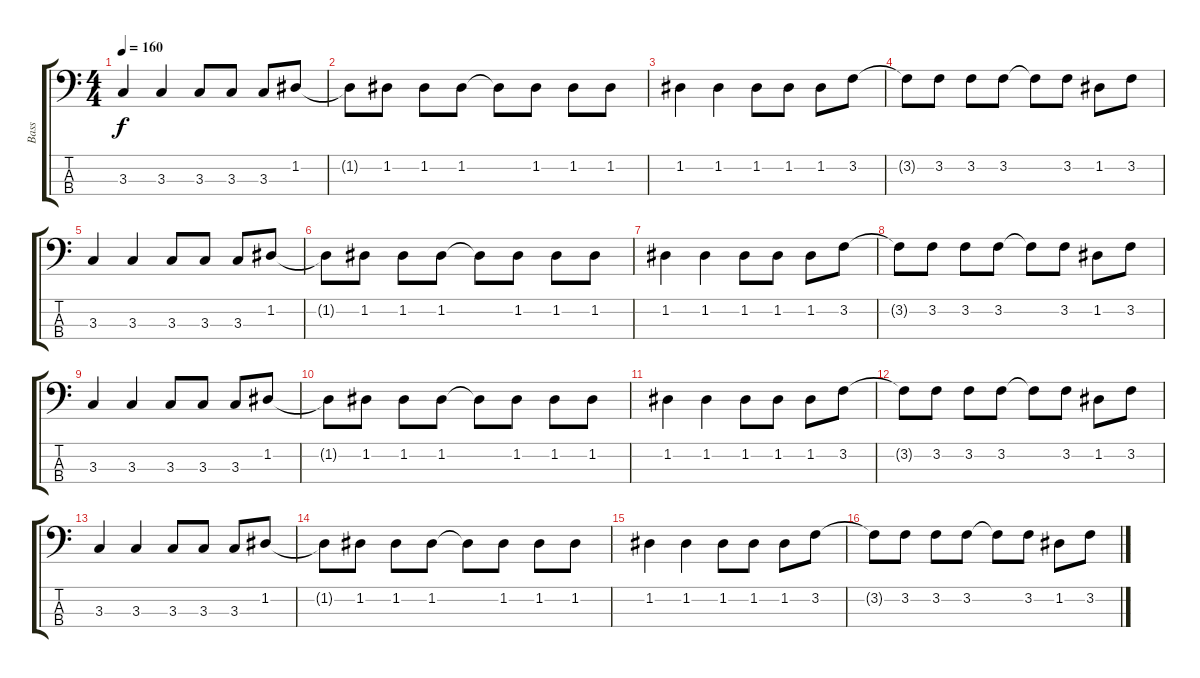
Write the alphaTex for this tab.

\track ("Bass" "Bass") {instrument electricbassfinger}
\staff {score tabs}
\tuning (G2 D2 A1 E1) {hide}
\ts (4 4)
\tempo 160
\clef f4
\ks c
3.3.4{dy f} 3.3.4 3.3.8 3.3.8 3.3.8 1.2.8 |
1.2{t}.8 1.2.8 1.2.8 1.2.8 1.2{t}.8 1.2.8 1.2.8 1.2.8 |
1.2.4 1.2.4 1.2.8 1.2.8 1.2.8 3.2.8 |
3.2{t}.8 3.2.8 3.2.8 3.2.8 3.2{t}.8 3.2.8 1.2.8 3.2.8 |
3.3.4 3.3.4 3.3.8 3.3.8 3.3.8 1.2.8 |
1.2{t}.8 1.2.8 1.2.8 1.2.8 1.2{t}.8 1.2.8 1.2.8 1.2.8 |
1.2.4 1.2.4 1.2.8 1.2.8 1.2.8 3.2.8 |
3.2{t}.8 3.2.8 3.2.8 3.2.8 3.2{t}.8 3.2.8 1.2.8 3.2.8 |
3.3.4 3.3.4 3.3.8 3.3.8 3.3.8 1.2.8 |
1.2{t}.8 1.2.8 1.2.8 1.2.8 1.2{t}.8 1.2.8 1.2.8 1.2.8 |
1.2.4 1.2.4 1.2.8 1.2.8 1.2.8 3.2.8 |
3.2{t}.8 3.2.8 3.2.8 3.2.8 3.2{t}.8 3.2.8 1.2.8 3.2.8 |
3.3.4 3.3.4 3.3.8 3.3.8 3.3.8 1.2.8 |
1.2{t}.8 1.2.8 1.2.8 1.2.8 1.2{t}.8 1.2.8 1.2.8 1.2.8 |
1.2.4 1.2.4 1.2.8 1.2.8 1.2.8 3.2.8 |
3.2{t}.8 3.2.8 3.2.8 3.2.8 3.2{t}.8 3.2.8 1.2.8 3.2.8
